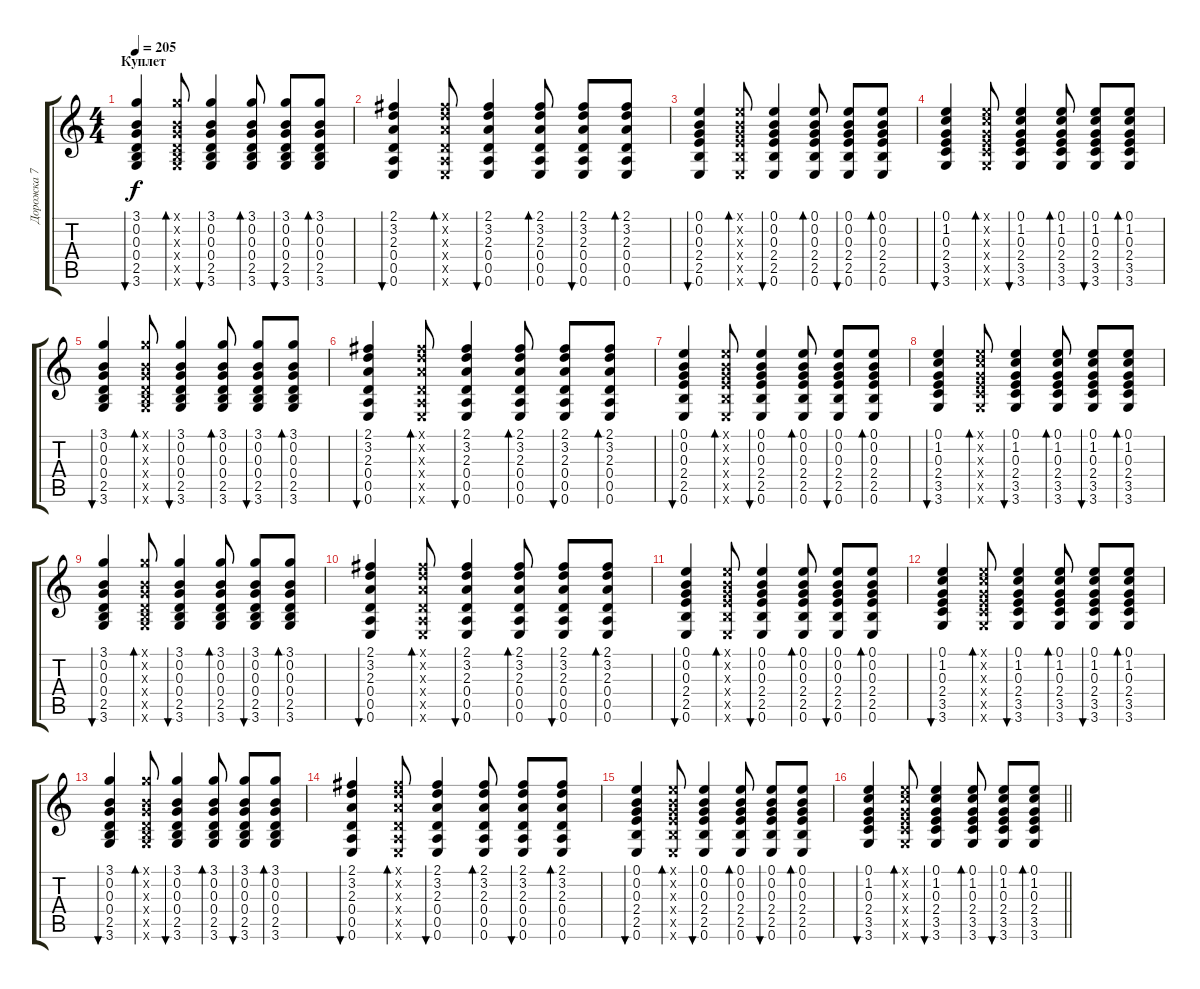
\track ("Дорожка 7" "Дорожка 7") {instrument acousticguitarsteel}
\staff {score tabs}
\tuning (E4 B3 G3 D3 A2 E2) {hide}
\ts (4 4)
\section ("" "Куплет")
\tempo 205
\clef g2
\ks c
(3.1 0.2 0.3 0.4 2.5 3.6).4{bu 60 dy f} (3.1{x} 0.2{x} 0.3{x} 0.4{x} 2.5{x} 3.6{x}).8{bd 60} (3.1 0.2 0.3 0.4 2.5 3.6).4{bu 60} (3.1 0.2 0.3 0.4 2.5 3.6).8{bd 60} (3.1 0.2 0.3 0.4 2.5 3.6).8{bu 60} (3.1 0.2 0.3 0.4 2.5 3.6).8{bd 60} |
(2.1 3.2 2.3 0.4 0.5 0.6).4{bu 60} (2.1{x} 3.2{x} 2.3{x} 0.4{x} 0.5{x} 0.6{x}).8{bd 60} (2.1 3.2 2.3 0.4 0.5 0.6).4{bu 60} (2.1 3.2 2.3 0.4 0.5 0.6).8{bd 60} (2.1 3.2 2.3 0.4 0.5 0.6).8{bu 60} (2.1 3.2 2.3 0.4 0.5 0.6).8{bd 60} |
(0.1 0.2 0.3 2.4 2.5 0.6).4{bu 60} (0.1{x} 0.2{x} 0.3{x} 2.4{x} 2.5{x} 0.6{x}).8{bd 60} (0.1 0.2 0.3 2.4 2.5 0.6).4{bu 60} (0.1 0.2 0.3 2.4 2.5 0.6).8{bd 60} (0.1 0.2 0.3 2.4 2.5 0.6).8{bu 60} (0.1 0.2 0.3 2.4 2.5 0.6).8{bd 60} |
(0.1 1.2 0.3 2.4 3.5 3.6).4{bu 60} (0.1{x} 1.2{x} 0.3{x} 2.4{x} 3.5{x} 3.6{x}).8{bd 60} (0.1 1.2 0.3 2.4 3.5 3.6).4{bu 60} (0.1 1.2 0.3 2.4 3.5 3.6).8{bd 60} (0.1 1.2 0.3 2.4 3.5 3.6).8{bu 60} (0.1 1.2 0.3 2.4 3.5 3.6).8{bd 60} |
(3.1 0.2 0.3 0.4 2.5 3.6).4{bu 60} (3.1{x} 0.2{x} 0.3{x} 0.4{x} 2.5{x} 3.6{x}).8{bd 60} (3.1 0.2 0.3 0.4 2.5 3.6).4{bu 60} (3.1 0.2 0.3 0.4 2.5 3.6).8{bd 60} (3.1 0.2 0.3 0.4 2.5 3.6).8{bu 60} (3.1 0.2 0.3 0.4 2.5 3.6).8{bd 60} |
(2.1 3.2 2.3 0.4 0.5 0.6).4{bu 60} (2.1{x} 3.2{x} 2.3{x} 0.4{x} 0.5{x} 0.6{x}).8{bd 60} (2.1 3.2 2.3 0.4 0.5 0.6).4{bu 60} (2.1 3.2 2.3 0.4 0.5 0.6).8{bd 60} (2.1 3.2 2.3 0.4 0.5 0.6).8{bu 60} (2.1 3.2 2.3 0.4 0.5 0.6).8{bd 60} |
(0.1 0.2 0.3 2.4 2.5 0.6).4{bu 60} (0.1{x} 0.2{x} 0.3{x} 2.4{x} 2.5{x} 0.6{x}).8{bd 60} (0.1 0.2 0.3 2.4 2.5 0.6).4{bu 60} (0.1 0.2 0.3 2.4 2.5 0.6).8{bd 60} (0.1 0.2 0.3 2.4 2.5 0.6).8{bu 60} (0.1 0.2 0.3 2.4 2.5 0.6).8{bd 60} |
(0.1 1.2 0.3 2.4 3.5 3.6).4{bu 60} (0.1{x} 1.2{x} 0.3{x} 2.4{x} 3.5{x} 3.6{x}).8{bd 60} (0.1 1.2 0.3 2.4 3.5 3.6).4{bu 60} (0.1 1.2 0.3 2.4 3.5 3.6).8{bd 60} (0.1 1.2 0.3 2.4 3.5 3.6).8{bu 60} (0.1 1.2 0.3 2.4 3.5 3.6).8{bd 60} |
(3.1 0.2 0.3 0.4 2.5 3.6).4{bu 60} (3.1{x} 0.2{x} 0.3{x} 0.4{x} 2.5{x} 3.6{x}).8{bd 60} (3.1 0.2 0.3 0.4 2.5 3.6).4{bu 60} (3.1 0.2 0.3 0.4 2.5 3.6).8{bd 60} (3.1 0.2 0.3 0.4 2.5 3.6).8{bu 60} (3.1 0.2 0.3 0.4 2.5 3.6).8{bd 60} |
(2.1 3.2 2.3 0.4 0.5 0.6).4{bu 60} (2.1{x} 3.2{x} 2.3{x} 0.4{x} 0.5{x} 0.6{x}).8{bd 60} (2.1 3.2 2.3 0.4 0.5 0.6).4{bu 60} (2.1 3.2 2.3 0.4 0.5 0.6).8{bd 60} (2.1 3.2 2.3 0.4 0.5 0.6).8{bu 60} (2.1 3.2 2.3 0.4 0.5 0.6).8{bd 60} |
(0.1 0.2 0.3 2.4 2.5 0.6).4{bu 60} (0.1{x} 0.2{x} 0.3{x} 2.4{x} 2.5{x} 0.6{x}).8{bd 60} (0.1 0.2 0.3 2.4 2.5 0.6).4{bu 60} (0.1 0.2 0.3 2.4 2.5 0.6).8{bd 60} (0.1 0.2 0.3 2.4 2.5 0.6).8{bu 60} (0.1 0.2 0.3 2.4 2.5 0.6).8{bd 60} |
(0.1 1.2 0.3 2.4 3.5 3.6).4{bu 60} (0.1{x} 1.2{x} 0.3{x} 2.4{x} 3.5{x} 3.6{x}).8{bd 60} (0.1 1.2 0.3 2.4 3.5 3.6).4{bu 60} (0.1 1.2 0.3 2.4 3.5 3.6).8{bd 60} (0.1 1.2 0.3 2.4 3.5 3.6).8{bu 60} (0.1 1.2 0.3 2.4 3.5 3.6).8{bd 60} |
(3.1 0.2 0.3 0.4 2.5 3.6).4{bu 60} (3.1{x} 0.2{x} 0.3{x} 0.4{x} 2.5{x} 3.6{x}).8{bd 60} (3.1 0.2 0.3 0.4 2.5 3.6).4{bu 60} (3.1 0.2 0.3 0.4 2.5 3.6).8{bd 60} (3.1 0.2 0.3 0.4 2.5 3.6).8{bu 60} (3.1 0.2 0.3 0.4 2.5 3.6).8{bd 60} |
(2.1 3.2 2.3 0.4 0.5 0.6).4{bu 60} (2.1{x} 3.2{x} 2.3{x} 0.4{x} 0.5{x} 0.6{x}).8{bd 60} (2.1 3.2 2.3 0.4 0.5 0.6).4{bu 60} (2.1 3.2 2.3 0.4 0.5 0.6).8{bd 60} (2.1 3.2 2.3 0.4 0.5 0.6).8{bu 60} (2.1 3.2 2.3 0.4 0.5 0.6).8{bd 60} |
(0.1 0.2 0.3 2.4 2.5 0.6).4{bu 60} (0.1{x} 0.2{x} 0.3{x} 2.4{x} 2.5{x} 0.6{x}).8{bd 60} (0.1 0.2 0.3 2.4 2.5 0.6).4{bu 60} (0.1 0.2 0.3 2.4 2.5 0.6).8{bd 60} (0.1 0.2 0.3 2.4 2.5 0.6).8{bu 60} (0.1 0.2 0.3 2.4 2.5 0.6).8{bd 60} |
\barLineRight lightlight
(0.1 1.2 0.3 2.4 3.5 3.6).4{bu 60} (0.1{x} 1.2{x} 0.3{x} 2.4{x} 3.5{x} 3.6{x}).8{bd 60} (0.1 1.2 0.3 2.4 3.5 3.6).4{bu 60} (0.1 1.2 0.3 2.4 3.5 3.6).8{bd 60} (0.1 1.2 0.3 2.4 3.5 3.6).8{bu 60} (0.1 1.2 0.3 2.4 3.5 3.6).8{bd 60}
